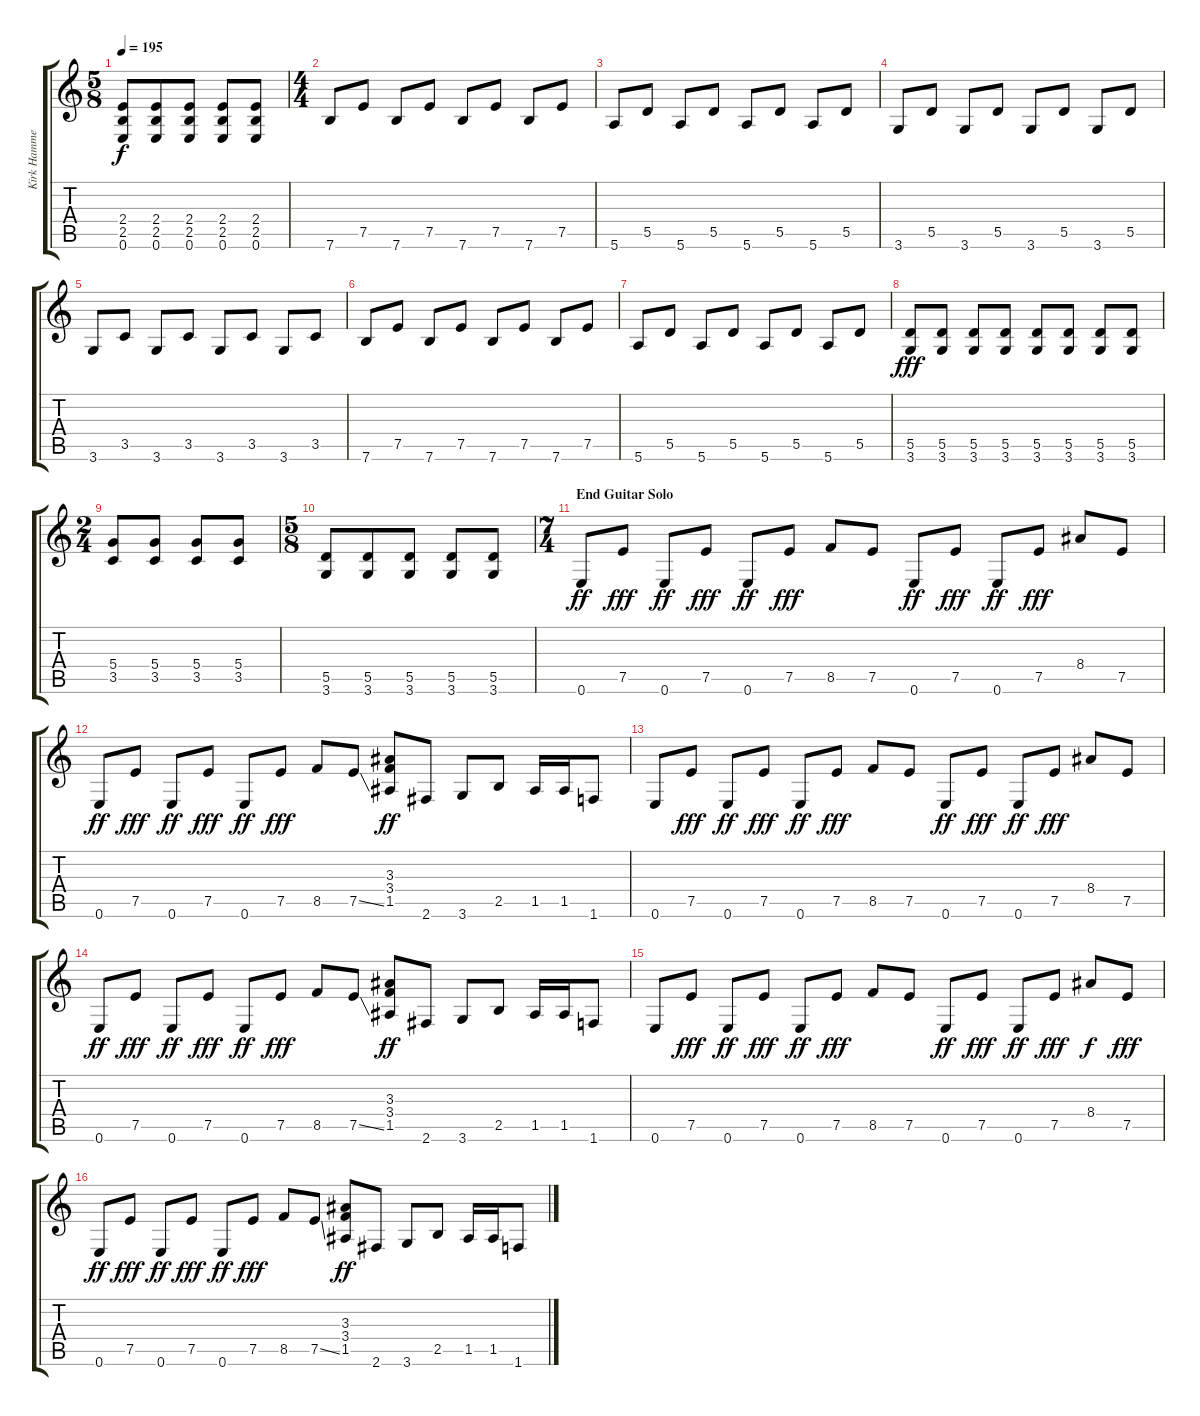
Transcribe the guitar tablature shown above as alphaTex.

\track ("Kirk Hammet (Guitar 2)" "Kirk Hamme") {instrument distortionguitar}
\staff {score tabs}
\tuning (E4 B3 G3 D3 A2 E2) {hide}
\ts (5 8)
\tempo 195
\clef g2
\ks c
(2.4 2.5 0.6).8{dy f} (2.4 2.5 0.6).8 (2.4 2.5 0.6).8 (2.4 2.5 0.6).8 (2.4 2.5 0.6).8 |
\ts (4 4)
7.6.8 7.5.8 7.6.8 7.5.8 7.6.8 7.5.8 7.6.8 7.5.8 |
5.6.8 5.5.8 5.6.8 5.5.8 5.6.8 5.5.8 5.6.8 5.5.8 |
3.6.8 5.5.8 3.6.8 5.5.8 3.6.8 5.5.8 3.6.8 5.5.8 |
3.6.8 3.5.8 3.6.8 3.5.8 3.6.8 3.5.8 3.6.8 3.5.8 |
7.6.8 7.5.8 7.6.8 7.5.8 7.6.8 7.5.8 7.6.8 7.5.8 |
5.6.8 5.5.8 5.6.8 5.5.8 5.6.8 5.5.8 5.6.8 5.5.8 |
(5.5 3.6).8{dy fff} (5.5 3.6).8 (5.5 3.6).8 (5.5 3.6).8 (5.5 3.6).8 (5.5 3.6).8 (5.5 3.6).8 (5.5 3.6).8 |
\ts (2 4)
(5.4 3.5).8 (5.4 3.5).8 (5.4 3.5).8 (5.4 3.5).8 |
\ts (5 8)
(5.5 3.6).8 (5.5 3.6).8 (5.5 3.6).8 (5.5 3.6).8 (5.5 3.6).8 |
\ts (7 4)
\section ("" "End Guitar Solo")
0.6.8{dy ff} 7.5.8{dy fff} 0.6.8{dy ff} 7.5.8{dy fff} 0.6.8{dy ff} 7.5.8{dy fff} 8.5.8 7.5.8 0.6.8{dy ff} 7.5.8{dy fff} 0.6.8{dy ff} 7.5.8{dy fff} 8.4.8 7.5.8 |
0.6.8{dy ff} 7.5.8{dy fff} 0.6.8{dy ff} 7.5.8{dy fff} 0.6.8{dy ff} 7.5.8{dy fff} 8.5.8 7.5{ss}.8 (3.3 3.4 1.5).8{dy ff} 2.6.8 3.6.8 2.5.8 1.5.16 1.5.16 1.6.8 |
0.6.8 7.5.8{dy fff} 0.6.8{dy ff} 7.5.8{dy fff} 0.6.8{dy ff} 7.5.8{dy fff} 8.5.8 7.5.8 0.6.8{dy ff} 7.5.8{dy fff} 0.6.8{dy ff} 7.5.8{dy fff} 8.4.8 7.5.8 |
0.6.8{dy ff} 7.5.8{dy fff} 0.6.8{dy ff} 7.5.8{dy fff} 0.6.8{dy ff} 7.5.8{dy fff} 8.5.8 7.5{ss}.8 (3.3 3.4 1.5).8{dy ff} 2.6.8 3.6.8 2.5.8 1.5.16 1.5.16 1.6.8 |
0.6.8 7.5.8{dy fff} 0.6.8{dy ff} 7.5.8{dy fff} 0.6.8{dy ff} 7.5.8{dy fff} 8.5.8 7.5.8 0.6.8{dy ff} 7.5.8{dy fff} 0.6.8{dy ff} 7.5.8{dy fff} 8.4.8{dy f} 7.5.8{dy fff} |
0.6.8{dy ff} 7.5.8{dy fff} 0.6.8{dy ff} 7.5.8{dy fff} 0.6.8{dy ff} 7.5.8{dy fff} 8.5.8 7.5{ss}.8 (3.3 3.4 1.5).8{dy ff} 2.6.8 3.6.8 2.5.8 1.5.16 1.5.16 1.6.8
